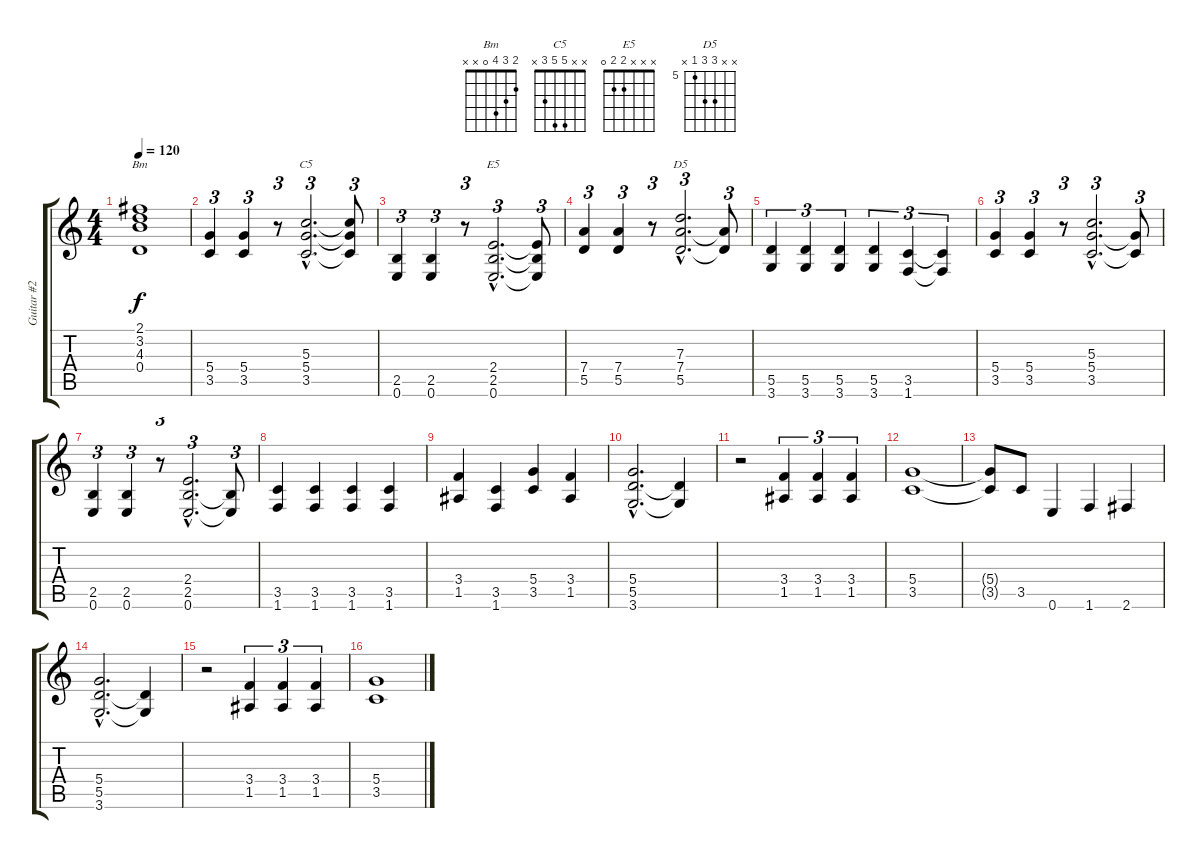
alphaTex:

\track ("Guitar #2" "Guitar #2") {instrument distortionguitar}
\staff {score tabs}
\tuning (E4 B3 G3 D3 A2 E2) {hide}
\chord ("Bm" 2 3 4 0 x x)
\chord ("C5" x x 5 5 3 x)
\chord ("E5" x x x 2 2 0)
\chord ("D5" x x 7 7 5 x) {firstfret 5}
\ts (4 4)
\tempo 120
\clef g2
\ks c
(2.1 3.2 4.3 0.4).1{ch "Bm" dy f} |
(5.4 3.5).4{tu (3 2)} (5.4 3.5).4{tu (3 2)} r.8{tu (3 2)} (5.3{hac} 5.4{hac} 3.5{hac}).2{d tu (3 2) ch "C5"} (5.3{t} 5.4{t} 3.5{t}).8{tu (3 2)} |
(2.5 0.6).4{tu (3 2)} (2.5 0.6).4{tu (3 2)} r.8{tu (3 2)} (2.4{hac} 2.5{hac} 0.6{hac}).2{d tu (3 2) ch "E5"} (2.4{t} 2.5{t} 0.6{t}).8{tu (3 2)} |
(7.4 5.5).4{tu (3 2)} (7.4 5.5).4{tu (3 2)} r.8{tu (3 2)} (7.3{hac} 7.4{hac} 5.5{hac}).2{d tu (3 2) ch "D5"} (7.4{t} 5.5{t}).8{tu (3 2)} |
(5.5 3.6).4{tu (3 2)} (5.5 3.6).4{tu (3 2)} (5.5 3.6).4{tu (3 2)} (5.5 3.6).4{tu (3 2)} (3.5 1.6).4{tu (3 2)} (3.5{t} 1.6{t}).4{tu (3 2)} |
(5.4 3.5).4{tu (3 2)} (5.4 3.5).4{tu (3 2)} r.8{tu (3 2)} (5.3{hac} 5.4{hac} 3.5{hac}).2{d tu (3 2)} (5.4{t} 3.5{t}).8{tu (3 2)} |
(2.5 0.6).4{tu (3 2)} (2.5 0.6).4{tu (3 2)} r.8{tu (3 2)} (2.4{hac} 2.5{hac} 0.6{hac}).2{d tu (3 2)} (2.5{t} 0.6{t}).8{tu (3 2)} |
(3.5 1.6).4 (3.5 1.6).4 (3.5 1.6).4 (3.5 1.6).4 |
(3.4 1.5).4 (3.5 1.6).4 (5.4 3.5).4 (3.4 1.5).4 |
(5.4{hac} 5.5{hac} 3.6{hac}).2{d} (5.5{t} 3.6{t}).4 |
r.2 (3.4 1.5).4{tu (3 2)} (3.4 1.5).4{tu (3 2)} (3.4 1.5).4{tu (3 2)} |
(5.4 3.5).1 |
(5.4{t} 3.5{t}).8 3.5.8 0.6.4 1.6.4 2.6.4 |
(5.4{hac} 5.5{hac} 3.6{hac}).2{d} (5.5{t} 3.6{t}).4 |
r.2 (3.4 1.5).4{tu (3 2)} (3.4 1.5).4{tu (3 2)} (3.4 1.5).4{tu (3 2)} |
(5.4 3.5).1
